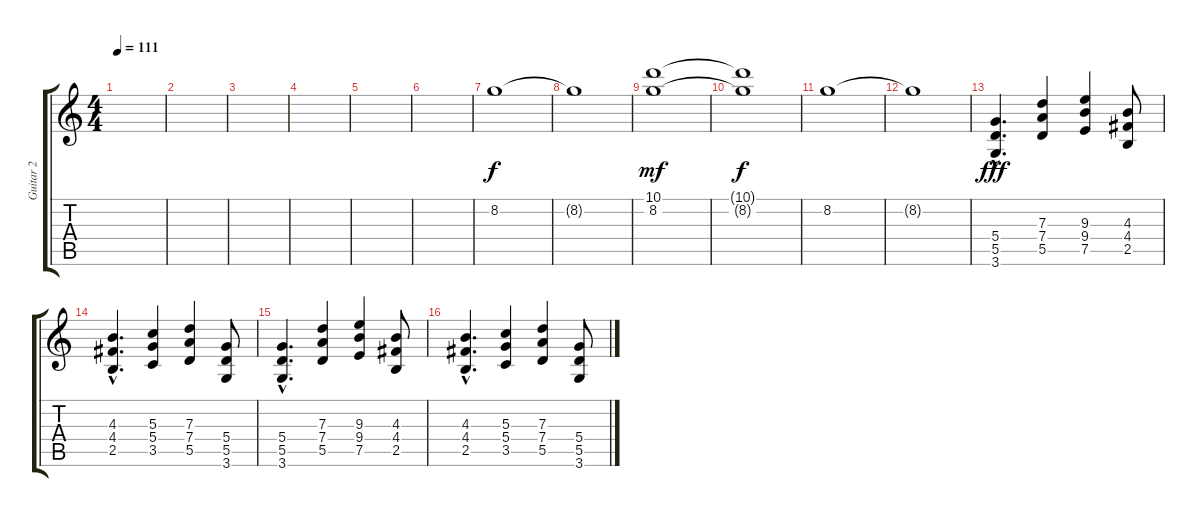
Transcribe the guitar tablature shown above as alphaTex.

\track ("Guitar 2" "Guitar 2") {instrument overdrivenguitar}
\staff {score tabs}
\tuning (E4 B3 G3 D3 A2 E2) {hide}
\ts (4 4)
\tempo 111
\clef g2
\ks c
|
|
|
|
|
|
8.2.1{volume 16} |
8.2{t}.1 |
(10.1 8.2).1{dy mf} |
(10.1{t} 8.2{t}).1{dy f} |
8.2.1 |
8.2{t}.1 |
(5.4{hac} 5.5{hac} 3.6{hac}).4{d dy fff} (7.3 7.4 5.5).4 (9.3 9.4 7.5).4 (4.3 4.4 2.5).8 |
(4.3{hac} 4.4{hac} 2.5{hac}).4{d} (5.3 5.4 3.5).4 (7.3 7.4 5.5).4 (5.4 5.5 3.6).8 |
(5.4{hac} 5.5{hac} 3.6{hac}).4{d} (7.3 7.4 5.5).4 (9.3 9.4 7.5).4 (4.3 4.4 2.5).8 |
(4.3{hac} 4.4{hac} 2.5{hac}).4{d} (5.3 5.4 3.5).4 (7.3 7.4 5.5).4 (5.4 5.5 3.6).8
